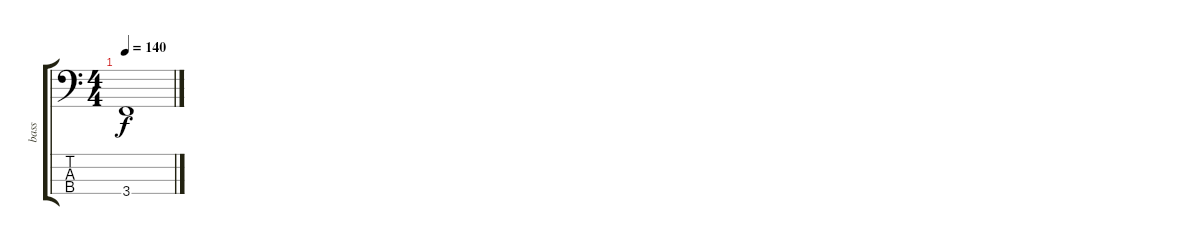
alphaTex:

\track ("bass" "bass") {instrument electricbassfinger}
\staff {score tabs}
\tuning (G2 D2 A1 D1) {hide}
\ts (4 4)
\tempo 140
\clef f4
\ks c
3.4{t}.1{dy f}
